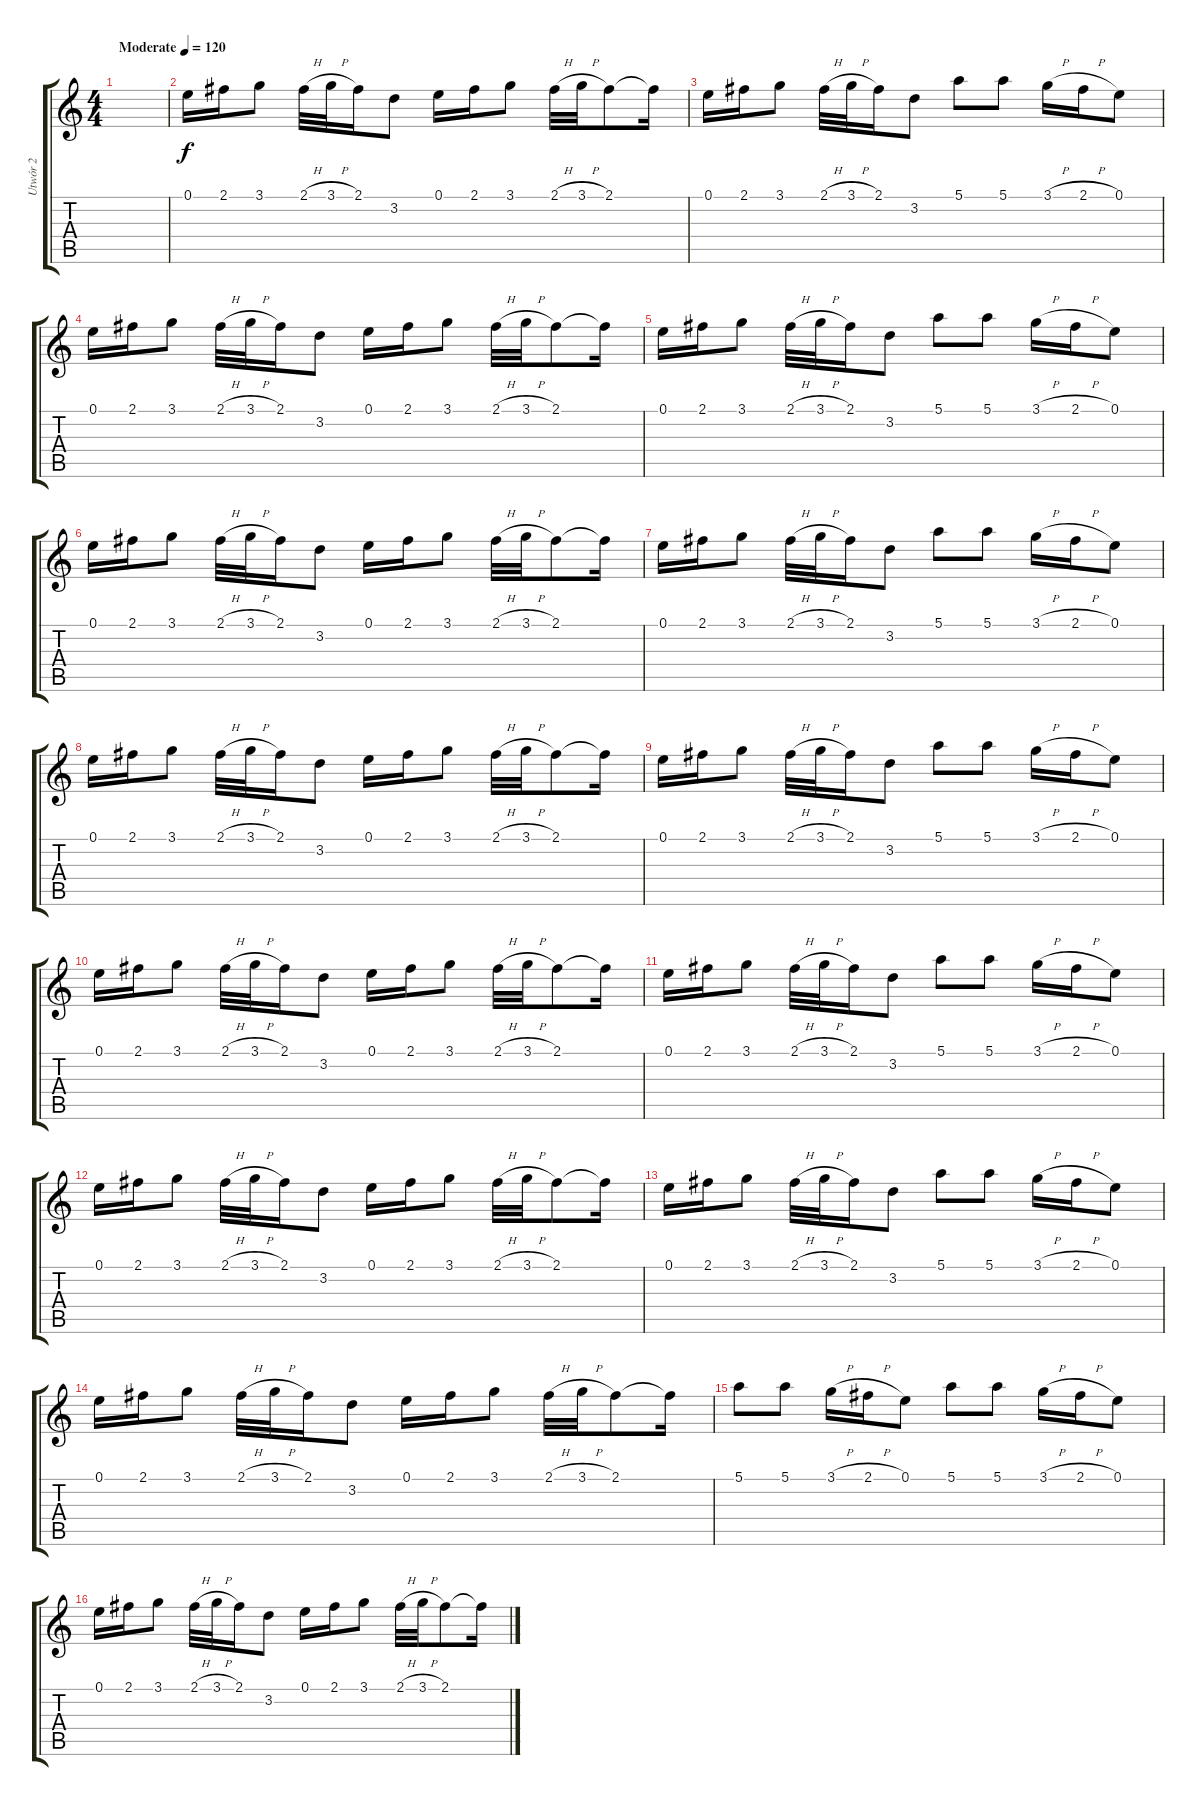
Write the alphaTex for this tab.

\track ("Utwór 2" "Utwór 2") {instrument distortionguitar}
\staff {score tabs}
\tuning (E4 B3 G3 D3 A2 E2) {hide}
\ts (4 4)
\tempo (120 "Moderate")
\clef g2
\ks c
|
0.1.16 2.1.16 3.1.8 2.1{h}.32 3.1{h}.32 2.1.16 3.2.8 0.1.16 2.1.16 3.1.8 2.1{h}.32 3.1{h}.32 2.1.8 2.1{t}.16 |
0.1.16 2.1.16 3.1.8 2.1{h}.32 3.1{h}.32 2.1.16 3.2.8 5.1.8 5.1.8 3.1{h}.16 2.1{h}.16 0.1.8 |
0.1.16 2.1.16 3.1.8 2.1{h}.32 3.1{h}.32 2.1.16 3.2.8 0.1.16 2.1.16 3.1.8 2.1{h}.32 3.1{h}.32 2.1.8 2.1{t}.16 |
0.1.16 2.1.16 3.1.8 2.1{h}.32 3.1{h}.32 2.1.16 3.2.8 5.1.8 5.1.8 3.1{h}.16 2.1{h}.16 0.1.8 |
0.1.16 2.1.16 3.1.8 2.1{h}.32 3.1{h}.32 2.1.16 3.2.8 0.1.16 2.1.16 3.1.8 2.1{h}.32 3.1{h}.32 2.1.8 2.1{t}.16 |
0.1.16 2.1.16 3.1.8 2.1{h}.32 3.1{h}.32 2.1.16 3.2.8 5.1.8 5.1.8 3.1{h}.16 2.1{h}.16 0.1.8 |
0.1.16 2.1.16 3.1.8 2.1{h}.32 3.1{h}.32 2.1.16 3.2.8 0.1.16 2.1.16 3.1.8 2.1{h}.32 3.1{h}.32 2.1.8 2.1{t}.16 |
0.1.16 2.1.16 3.1.8 2.1{h}.32 3.1{h}.32 2.1.16 3.2.8 5.1.8 5.1.8 3.1{h}.16 2.1{h}.16 0.1.8 |
0.1.16 2.1.16 3.1.8 2.1{h}.32 3.1{h}.32 2.1.16 3.2.8 0.1.16 2.1.16 3.1.8 2.1{h}.32 3.1{h}.32 2.1.8 2.1{t}.16 |
0.1.16 2.1.16 3.1.8 2.1{h}.32 3.1{h}.32 2.1.16 3.2.8 5.1.8 5.1.8 3.1{h}.16 2.1{h}.16 0.1.8 |
0.1.16 2.1.16 3.1.8 2.1{h}.32 3.1{h}.32 2.1.16 3.2.8 0.1.16 2.1.16 3.1.8 2.1{h}.32 3.1{h}.32 2.1.8 2.1{t}.16 |
0.1.16 2.1.16 3.1.8 2.1{h}.32 3.1{h}.32 2.1.16 3.2.8 5.1.8 5.1.8 3.1{h}.16 2.1{h}.16 0.1.8 |
0.1.16 2.1.16 3.1.8 2.1{h}.32 3.1{h}.32 2.1.16 3.2.8 0.1.16 2.1.16 3.1.8 2.1{h}.32 3.1{h}.32 2.1.8 2.1{t}.16 |
5.1.8 5.1.8 3.1{h}.16 2.1{h}.16 0.1.8 5.1.8 5.1.8 3.1{h}.16 2.1{h}.16 0.1.8 |
0.1.16 2.1.16 3.1.8 2.1{h}.32 3.1{h}.32 2.1.16 3.2.8 0.1.16 2.1.16 3.1.8 2.1{h}.32 3.1{h}.32 2.1.8 2.1{t}.16
